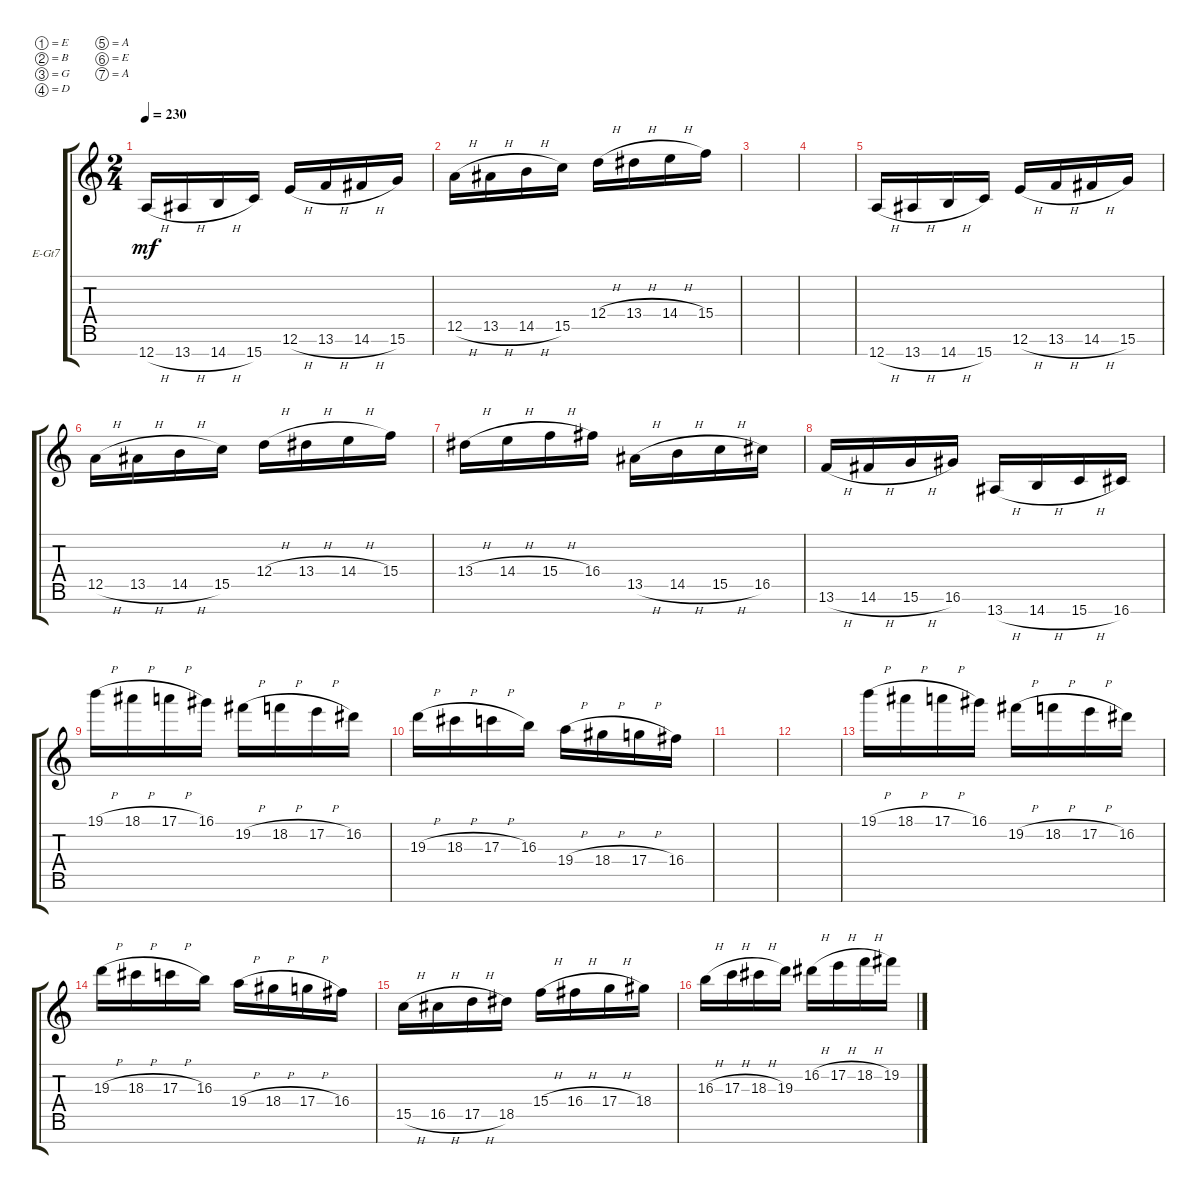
\defaultSystemsLayout 4
\bracketExtendMode groupsimilarinstruments
\firstSystemTrackNameOrientation horizontal
\otherSystemsTrackNameOrientation horizontal
\track ("Electric Guitar" "E-Gt7") {instrument distortionguitar}
\staff {score tabs}
\tuning (E4 B3 G3 D3 A2 E2 A1)
\ts (2 4)
\tempo 230
\clef g2
\ks c
12.7{h}.16{dy mf} 13.7{h}.16 14.7{h}.16 15.7.16 12.6{h}.16 13.6{h}.16 14.6{h}.16 15.6.16 |
12.5{h}.16 13.5{h}.16 14.5{h}.16 15.5.16 12.4{h}.16 13.4{h}.16 14.4{h}.16 15.4.16 |
|
|
12.7{h}.16 13.7{h}.16 14.7{h}.16 15.7.16 12.6{h}.16 13.6{h}.16 14.6{h}.16 15.6.16 |
12.5{h}.16 13.5{h}.16 14.5{h}.16 15.5.16 12.4{h}.16 13.4{h}.16 14.4{h}.16 15.4.16 |
13.4{h}.16 14.4{h}.16 15.4{h}.16 16.4.16 13.5{h}.16 14.5{h}.16 15.5{h}.16 16.5.16 |
13.6{h}.16 14.6{h}.16 15.6{h}.16 16.6.16 13.7{h}.16 14.7{h}.16 15.7{h}.16 16.7.16 |
19.1{h}.16 18.1{h}.16 17.1{h}.16 16.1.16 19.2{h}.16 18.2{h}.16 17.2{h}.16 16.2.16 |
19.3{h}.16 18.3{h}.16 17.3{h}.16 16.3.16 19.4{h}.16 18.4{h}.16 17.4{h}.16 16.4.16 |
|
|
19.1{h}.16 18.1{h}.16 17.1{h}.16 16.1.16 19.2{h}.16 18.2{h}.16 17.2{h}.16 16.2.16 |
19.3{h}.16 18.3{h}.16 17.3{h}.16 16.3.16 19.4{h}.16 18.4{h}.16 17.4{h}.16 16.4.16 |
15.5{h}.16 16.5{h}.16 17.5{h}.16 18.5.16 15.4{h}.16 16.4{h}.16 17.4{h}.16 18.4.16 |
16.3{h}.16 17.3{h}.16 18.3{h}.16 19.3.16 16.2{h}.16 17.2{h}.16 18.2{h}.16 19.2.16
